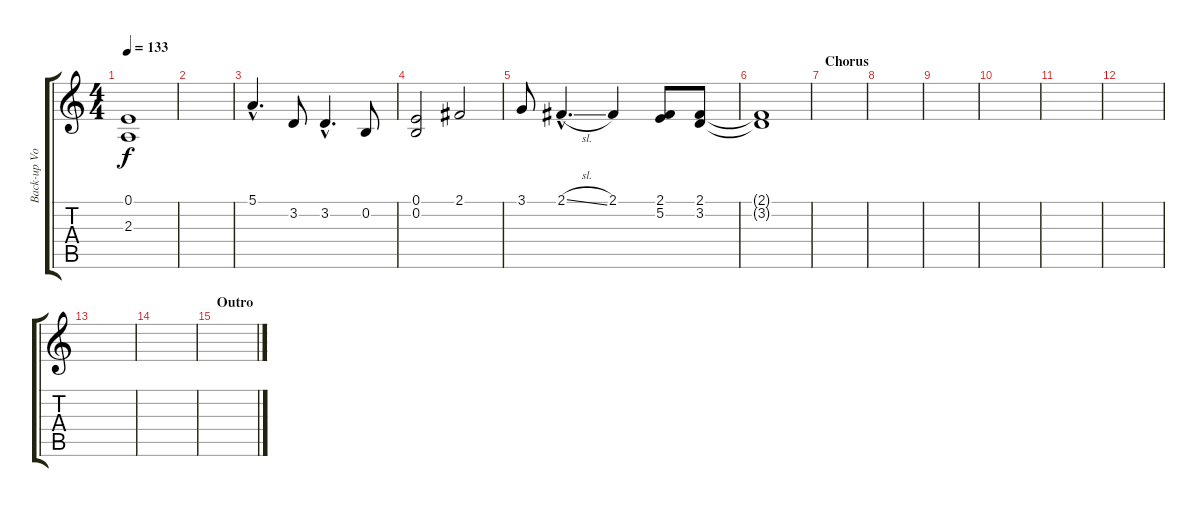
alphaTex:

\track ("Back-up Vocals" "Back-up Vo") {instrument clarinet}
\staff {score tabs}
\tuning (E4 B3 G3 D3 A2 E2) {hide}
\ts (4 4)
\tempo 133
\clef g2
\ks c
(0.1 2.3).1{dy f} |
|
5.1{hac}.4{d} 3.2.8 3.2{hac}.4{d} 0.2.8 |
(0.1 0.2).2 2.1.2 |
3.1.8 2.1{sl hac}.4{d} 2.1.4 (2.1 5.2).8 (2.1 3.2).8 |
(2.1{t} 3.2{t}).1 |
\section ("" "Chorus")
|
|
|
|
|
|
|
|
\section ("" "Outro")
